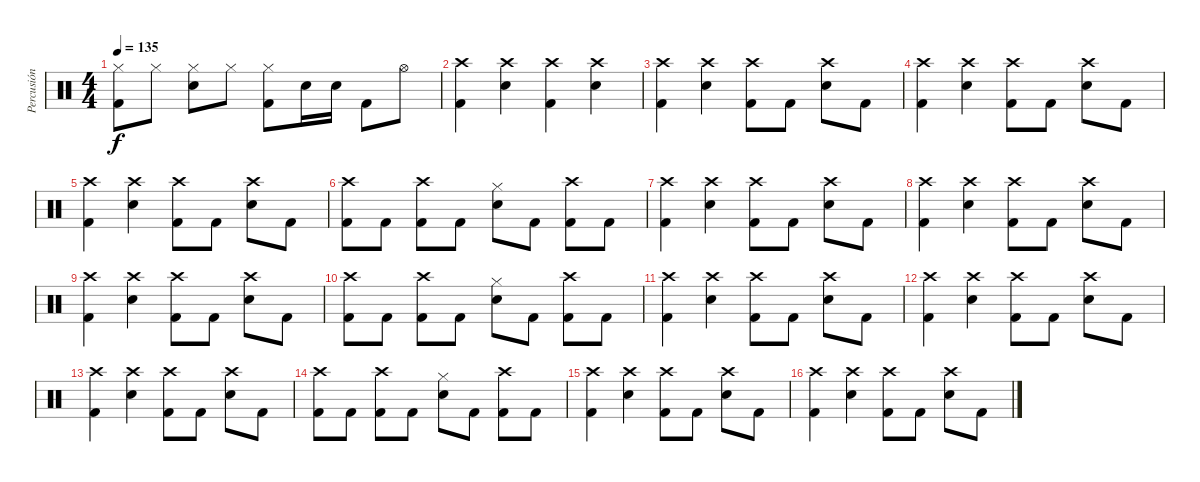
\track ("Percusión" "Percusión") {instrument percussion}
\staff {score}
\articulation defaults
\ts (4 4)
\tempo 135
\clef neutral
\ks c
("Hi-Hat (closed)" "Kick (hit) 2").8{dy f} "Hi-Hat (closed)".8 ("Hi-Hat (closed)" "Snare (hit) 2").8 "Hi-Hat (closed)".8 ("Hi-Hat (closed)" "Kick (hit) 2").8 "Snare (hit) 2".16 "Snare (hit) 2".16 "Kick (hit) 2".8 "Hi-Hat (open)".8 |
("Crash high (hit)" "Kick (hit) 2").4 ("Crash high (hit)" "Snare (hit) 2").4 ("Crash high (hit)" "Kick (hit) 2").4 ("Crash high (hit)" "Snare (hit) 2").4 |
("Crash high (hit)" "Kick (hit) 2").4 ("Crash high (hit)" "Snare (hit) 2").4 ("Crash high (hit)" "Kick (hit) 2").8 "Kick (hit) 2".8 ("Crash high (hit)" "Snare (hit) 2").8 "Kick (hit) 2".8 |
("Crash high (hit)" "Kick (hit) 2").4 ("Crash high (hit)" "Snare (hit) 2").4 ("Crash high (hit)" "Kick (hit) 2").8 "Kick (hit) 2".8 ("Crash high (hit)" "Snare (hit) 2").8 "Kick (hit) 2".8 |
("Crash high (hit)" "Kick (hit) 2").4 ("Crash high (hit)" "Snare (hit) 2").4 ("Crash high (hit)" "Kick (hit) 2").8 "Kick (hit) 2".8 ("Crash high (hit)" "Snare (hit) 2").8 "Kick (hit) 2".8 |
("Crash high (hit)" "Kick (hit) 2").8 "Kick (hit) 2".8 ("Crash high (hit)" "Kick (hit) 2").8 "Kick (hit) 2".8 ("Hi-Hat (closed)" "Snare (hit) 2").8 "Kick (hit) 2".8 ("Crash high (hit)" "Kick (hit) 2").8 "Kick (hit) 2".8 |
("Crash high (hit)" "Kick (hit) 2").4 ("Crash high (hit)" "Snare (hit) 2").4 ("Crash high (hit)" "Kick (hit) 2").8 "Kick (hit) 2".8 ("Crash high (hit)" "Snare (hit) 2").8 "Kick (hit) 2".8 |
("Crash high (hit)" "Kick (hit) 2").4 ("Crash high (hit)" "Snare (hit) 2").4 ("Crash high (hit)" "Kick (hit) 2").8 "Kick (hit) 2".8 ("Crash high (hit)" "Snare (hit) 2").8 "Kick (hit) 2".8 |
("Crash high (hit)" "Kick (hit) 2").4 ("Crash high (hit)" "Snare (hit) 2").4 ("Crash high (hit)" "Kick (hit) 2").8 "Kick (hit) 2".8 ("Crash high (hit)" "Snare (hit) 2").8 "Kick (hit) 2".8 |
("Crash high (hit)" "Kick (hit) 2").8 "Kick (hit) 2".8 ("Crash high (hit)" "Kick (hit) 2").8 "Kick (hit) 2".8 ("Hi-Hat (closed)" "Snare (hit) 2").8 "Kick (hit) 2".8 ("Crash high (hit)" "Kick (hit) 2").8 "Kick (hit) 2".8 |
("Crash high (hit)" "Kick (hit) 2").4 ("Crash high (hit)" "Snare (hit) 2").4 ("Crash high (hit)" "Kick (hit) 2").8 "Kick (hit) 2".8 ("Crash high (hit)" "Snare (hit) 2").8 "Kick (hit) 2".8 |
("Crash high (hit)" "Kick (hit) 2").4 ("Crash high (hit)" "Snare (hit) 2").4 ("Crash high (hit)" "Kick (hit) 2").8 "Kick (hit) 2".8 ("Crash high (hit)" "Snare (hit) 2").8 "Kick (hit) 2".8 |
("Crash high (hit)" "Kick (hit) 2").4 ("Crash high (hit)" "Snare (hit) 2").4 ("Crash high (hit)" "Kick (hit) 2").8 "Kick (hit) 2".8 ("Crash high (hit)" "Snare (hit) 2").8 "Kick (hit) 2".8 |
("Crash high (hit)" "Kick (hit) 2").8 "Kick (hit) 2".8 ("Crash high (hit)" "Kick (hit) 2").8 "Kick (hit) 2".8 ("Hi-Hat (closed)" "Snare (hit) 2").8 "Kick (hit) 2".8 ("Crash high (hit)" "Kick (hit) 2").8 "Kick (hit) 2".8 |
("Crash high (hit)" "Kick (hit) 2").4 ("Crash high (hit)" "Snare (hit) 2").4 ("Crash high (hit)" "Kick (hit) 2").8 "Kick (hit) 2".8 ("Crash high (hit)" "Snare (hit) 2").8 "Kick (hit) 2".8 |
("Crash high (hit)" "Kick (hit) 2").4 ("Crash high (hit)" "Snare (hit) 2").4 ("Crash high (hit)" "Kick (hit) 2").8 "Kick (hit) 2".8 ("Crash high (hit)" "Snare (hit) 2").8 "Kick (hit) 2".8
